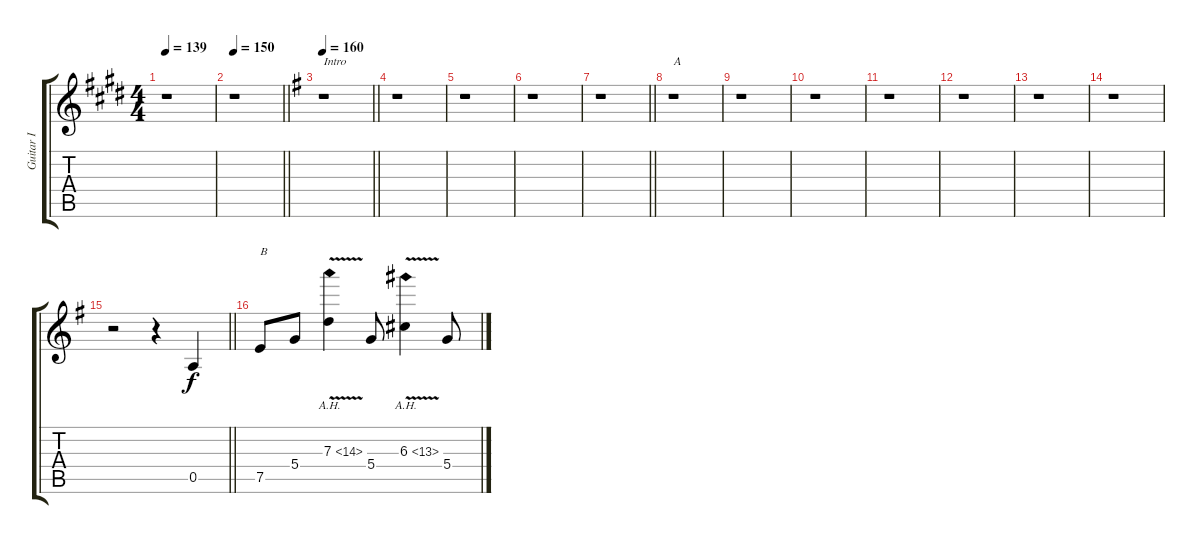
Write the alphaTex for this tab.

\track ("Guitar I" "Guitar I") {instrument overdrivenguitar}
\staff {score tabs}
\tuning (E4 B3 G3 D3 A2 E2) {hide}
\ts (4 4)
\tempo 139
\clef g2
\ks e
r.1{dy f} |
\tempo 150
\barLineRight lightlight
r.1 |
\tempo 160
\barLineRight lightlight
\ks g
r.1{txt "Intro"} |
r.1 |
r.1 |
r.1 |
\barLineRight lightlight
r.1 |
r.1{txt "A"} |
r.1 |
r.1 |
r.1 |
r.1 |
r.1 |
r.1 |
\barLineRight lightlight
r.2 r.4 0.5.4 |
7.5.8{txt "B"} 5.4.8 7.3{ah 7 v}.4 5.4.8 6.3{ah 7 v}.4 5.4.8
